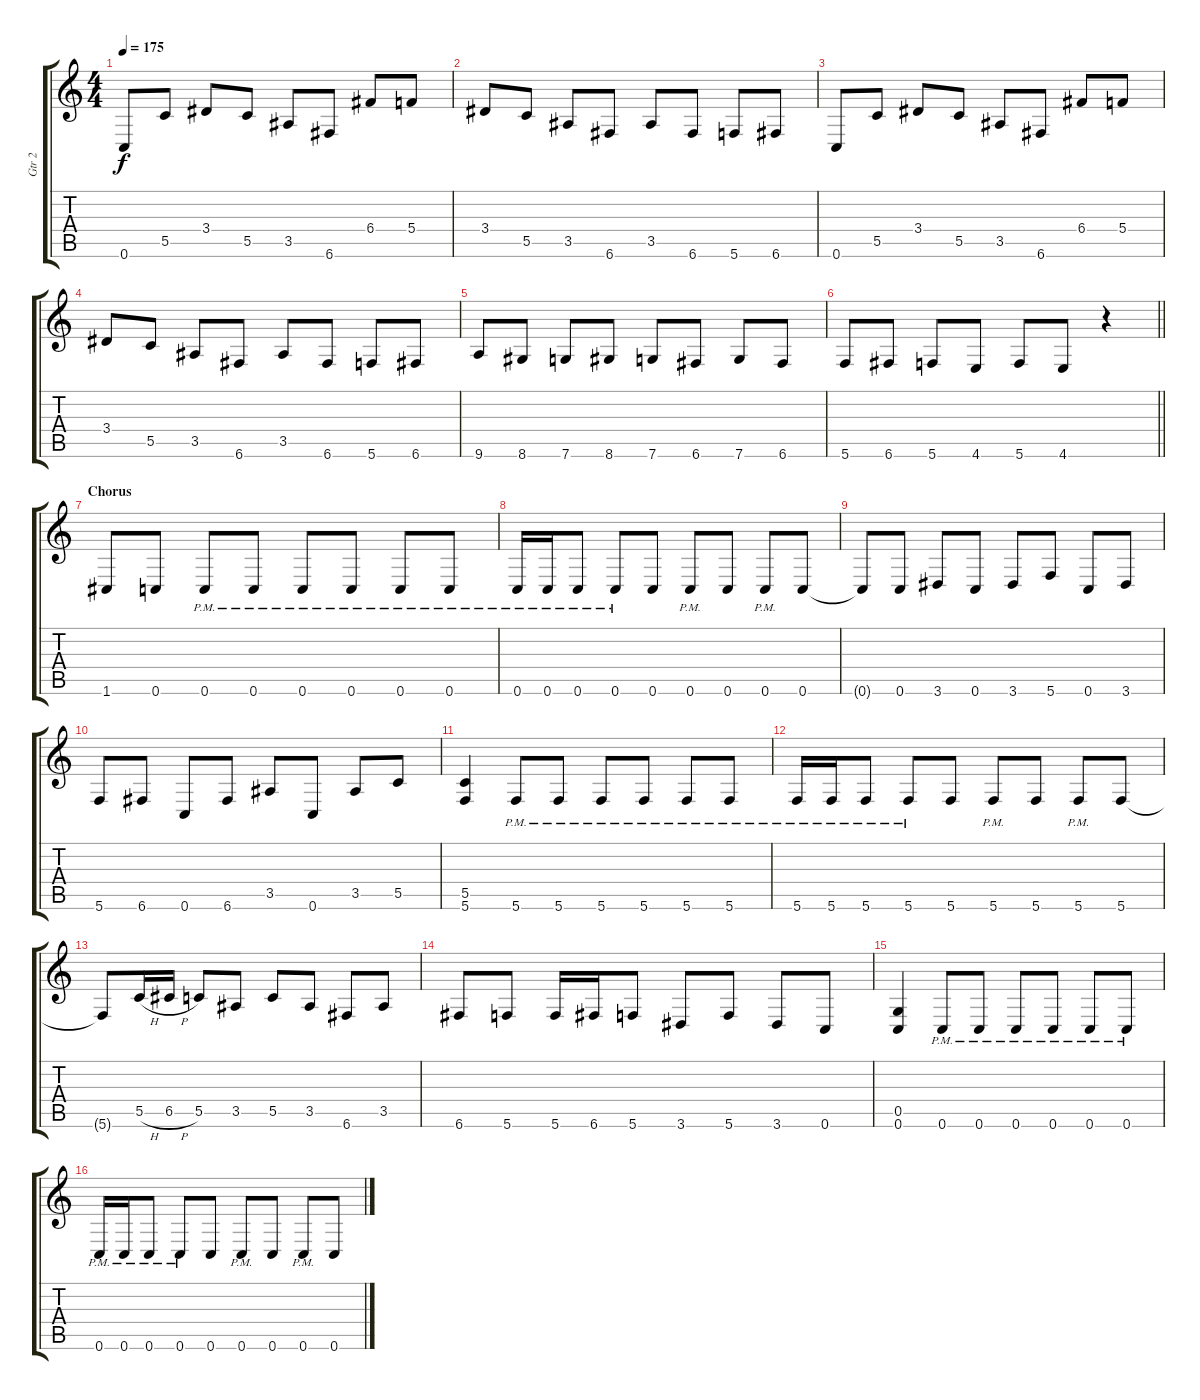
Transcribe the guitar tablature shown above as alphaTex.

\track ("Gtr 2" "Gtr 2") {instrument distortionguitar}
\staff {score tabs}
\tuning (D4 A3 F3 C3 G2 C2) {hide}
\ts (4 4)
\tempo 175
\clef g2
\ks c
0.6.8{dy f} 5.5.8 3.4.8 5.5.8 3.5.8 6.6.8 6.4.8 5.4.8 |
3.4.8 5.5.8 3.5.8 6.6.8 3.5.8 6.6.8 5.6.8 6.6.8 |
0.6.8 5.5.8 3.4.8 5.5.8 3.5.8 6.6.8 6.4.8 5.4.8 |
3.4.8 5.5.8 3.5.8 6.6.8 3.5.8 6.6.8 5.6.8 6.6.8 |
9.6.8 8.6.8 7.6.8 8.6.8 7.6.8 6.6.8 7.6.8 6.6.8 |
\barLineRight lightlight
5.6.8 6.6.8 5.6.8 4.6.8 5.6.8 4.6.8 r.4 |
\section ("" "Chorus")
1.6.8 0.6.8 0.6{pm}.8 0.6{pm}.8 0.6{pm}.8 0.6{pm}.8 0.6{pm}.8 0.6{pm}.8 |
0.6{pm}.16 0.6{pm}.16 0.6{pm}.8 0.6{pm}.8 0.6.8 0.6{pm}.8 0.6.8 0.6{pm}.8 0.6.8 |
0.6{t}.8 0.6.8 3.6.8 0.6.8 3.6.8 5.6.8 0.6.8 3.6.8 |
5.6.8 6.6.8 0.6.8 6.6.8 3.5.8 0.6.8 3.5.8 5.5.8 |
(5.5 5.6).4 5.6{pm}.8 5.6{pm}.8 5.6{pm}.8 5.6{pm}.8 5.6{pm}.8 5.6{pm}.8 |
5.6{pm}.16 5.6{pm}.16 5.6{pm}.8 5.6{pm}.8 5.6.8 5.6{pm}.8 5.6.8 5.6{pm}.8 5.6.8 |
5.6{t}.8 5.5{h}.16 6.5{h}.16 5.5.8 3.5.8 5.5.8 3.5.8 6.6.8 3.5.8 |
6.6.8 5.6.8 5.6.16 6.6.16 5.6.8 3.6.8 5.6.8 3.6.8 0.6.8 |
(0.5 0.6).4 0.6{pm}.8 0.6{pm}.8 0.6{pm}.8 0.6{pm}.8 0.6{pm}.8 0.6{pm}.8 |
0.6{pm}.16 0.6{pm}.16 0.6{pm}.8 0.6{pm}.8 0.6.8 0.6{pm}.8 0.6.8 0.6{pm}.8 0.6.8
